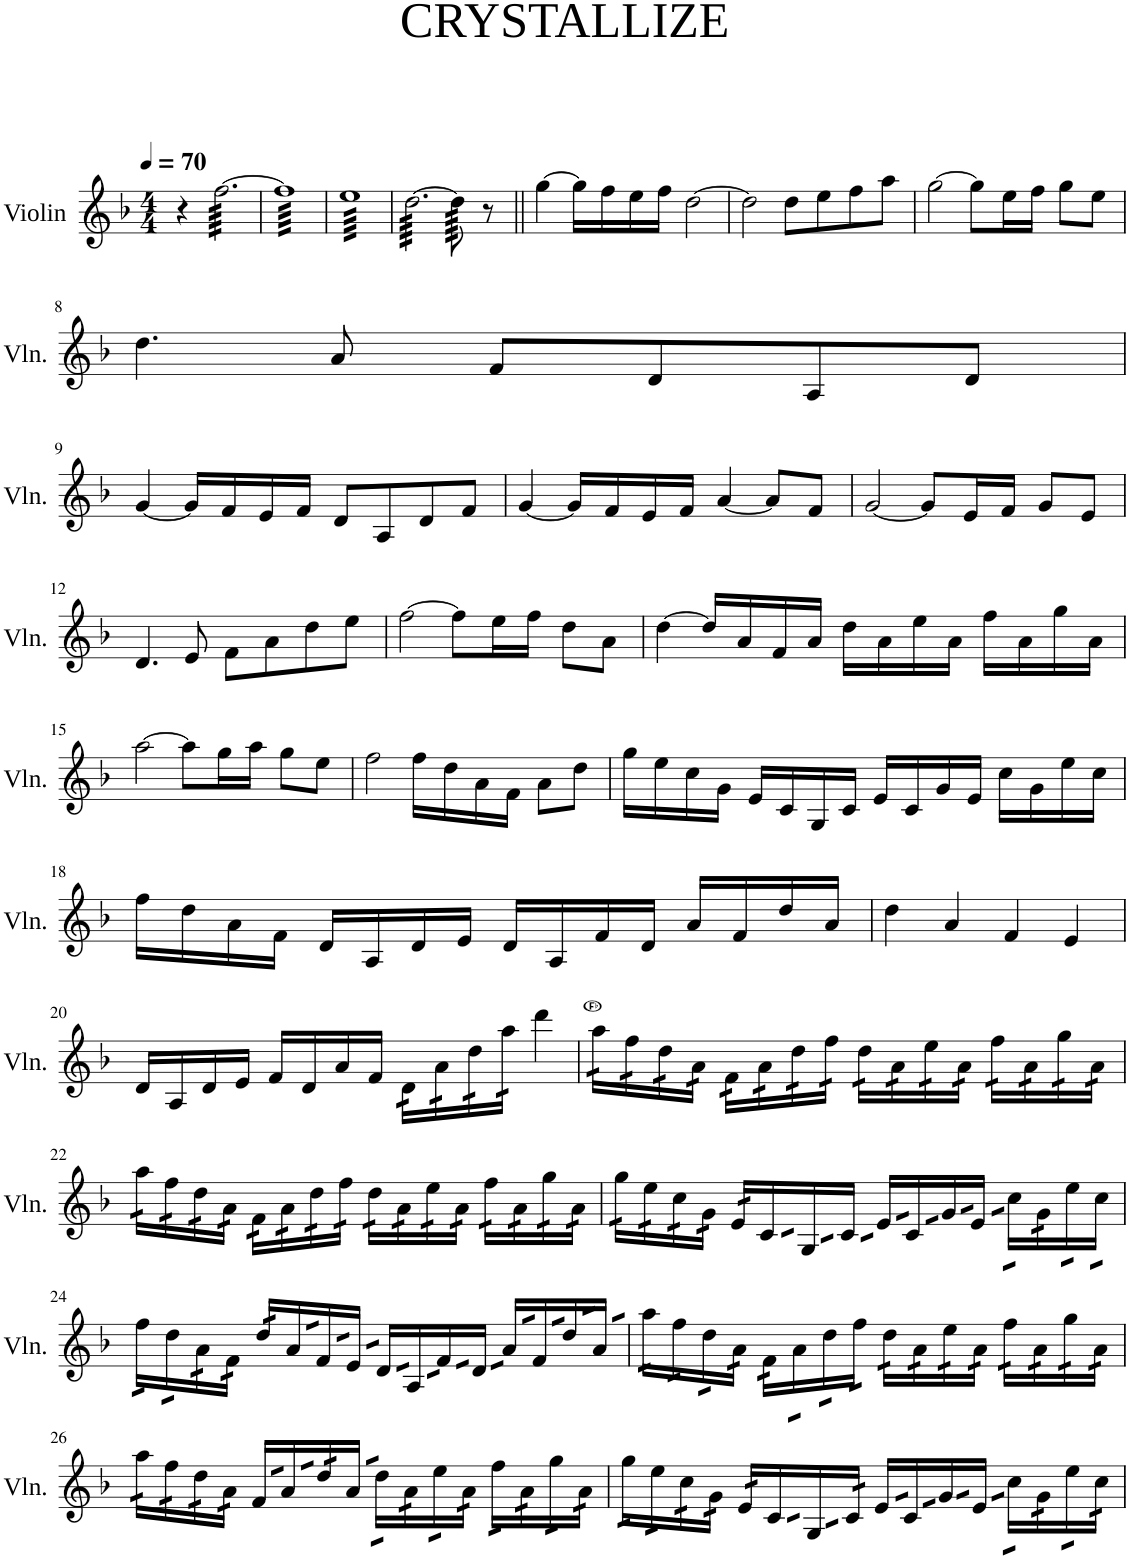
**kern
*part1
*staff1
*I"Violin
*I'Vln.
*clefG2
*k[b-]
*M4/4
*MM70
=1
4r
*tremolo
[64ff\LLLL
64ff\
64ff\
64ff\
64ff\
64ff\
64ff\
64ff\
64ff\
64ff\
64ff\
64ff\
64ff\
64ff\
64ff\
64ff\
64ff\
64ff\
64ff\
64ff\
64ff\
64ff\
64ff\
64ff\
64ff\
64ff\
64ff\
64ff\
64ff\
64ff\
64ff\
64ff\
64ff\
64ff\
64ff\
64ff\
64ff\
64ff\
64ff\
64ff\
64ff\
64ff\
64ff\
64ff\
64ff\
64ff\
64ff\
64ff\JJJJ
=2
64ff]LLLL
64ff
64ff
64ff
64ff
64ff
64ff
64ff
64ff
64ff
64ff
64ff
64ff
64ff
64ff
64ff
64ff
64ff
64ff
64ff
64ff
64ff
64ff
64ff
64ff
64ff
64ff
64ff
64ff
64ff
64ff
64ff
64ff
64ff
64ff
64ff
64ff
64ff
64ff
64ff
64ff
64ff
64ff
64ff
64ff
64ff
64ff
64ff
64ff
64ff
64ff
64ff
64ff
64ff
64ff
64ff
64ff
64ff
64ff
64ff
64ff
64ff
64ff
64ffJJJJ
=3
64eeLLLL
64ee
64ee
64ee
64ee
64ee
64ee
64ee
64ee
64ee
64ee
64ee
64ee
64ee
64ee
64ee
64ee
64ee
64ee
64ee
64ee
64ee
64ee
64ee
64ee
64ee
64ee
64ee
64ee
64ee
64ee
64ee
64ee
64ee
64ee
64ee
64ee
64ee
64ee
64ee
64ee
64ee
64ee
64ee
64ee
64ee
64ee
64ee
64ee
64ee
64ee
64ee
64ee
64ee
64ee
64ee
64ee
64ee
64ee
64ee
64ee
64ee
64ee
64eeJJJJ
=4
[64dd\LLLL
64dd\
64dd\
64dd\
64dd\
64dd\
64dd\
64dd\
64dd\
64dd\
64dd\
64dd\
64dd\
64dd\
64dd\
64dd\
64dd\
64dd\
64dd\
64dd\
64dd\
64dd\
64dd\
64dd\
64dd\
64dd\
64dd\
64dd\
64dd\
64dd\
64dd\
64dd\
64dd\
64dd\
64dd\
64dd\
64dd\
64dd\
64dd\
64dd\
64dd\
64dd\
64dd\
64dd\
64dd\
64dd\
64dd\
64dd\JJJJ
128dd\]
128dd\
128dd\
128dd\
128dd\
128dd\
128dd\
128dd\
128dd\
128dd\
128dd\
128dd\
128dd\
128dd\
128dd\
128dd\
*Xtremolo
8r
=5||
[4gg\
16gg\LL]
16ff\
16ee\
16ff\JJ
[2dd\
=6
2dd\]
8dd\L
8ee\
8ff\
8aa\J
=7
[2gg\
8gg\L]
16ee\L
16ff\JJ
8gg\L
8ee\J
!!LO:LB:g=z
=8
4.dd\
8a/
8f/L
8d/
8A/
8d/J
!!LO:LB:g=z
=9
[4g/
16g/LL]
16f/
16e/
16f/JJ
8d/L
8A/
8d/
8f/J
=10
[4g/
16g/LL]
16f/
16e/
16f/JJ
[4a/
8a/L]
8f/J
=11
[2g/
8g/L]
16e/L
16f/JJ
8g/L
8e/J
!!LO:LB:g=z
=12
4.d/
8e/
8f\L
8a\
8dd\
8ee\J
=13
[2ff\
8ff\L]
16ee\L
16ff\JJ
8dd\L
8a\J
=14
[4dd\
16dd/LL]
16a/
16f/
16a/JJ
16dd\LL
16a\
16ee\
16a\JJ
16ff\LL
16a\
16gg\
16a\JJ
!!LO:LB:g=z
=15
[2aa\
8aa\L]
16gg\L
16aa\JJ
8gg\L
8ee\J
=16
2ff\
16ff\LL
16dd\
16a\
16f\JJ
8a\L
8dd\J
=17
16gg\LL
16ee\
16cc\
16g\JJ
16e/LL
16c/
16G/
16c/JJ
16e/LL
16c/
16g/
16e/JJ
16cc\LL
16g\
16ee\
16cc\JJ
!!LO:LB:g=z
=18
16ff\LL
16dd\
16a\
16f\JJ
16d/LL
16A/
16d/
16e/JJ
16d/LL
16A/
16f/
16d/JJ
16a/LL
16f/
16dd/
16a/JJ
=19
4dd\
4a/
4f/
4e/
!!LO:LB:g=z
=20
16d/LL
16A/
16d/
16e/JJ
16f/LL
16d/
16a/
16f/JJ
*tremolo
32d\LLL
32d\
32a\
32a\
32dd\
32dd\
32aa\
32aa\JJJ
*Xtremolo
4ddd\
=21
*tremolo
32aa\LLL
32aa\
32ff\
32ff\
32dd\
32dd\
32a\
32a\JJJ
32f\LLL
32f\
32a\
32a\
32dd\
32dd\
32ff\
32ff\JJJ
32dd\LLL
32dd\
32a\
32a\
32ee\
32ee\
32a\
32a\JJJ
32ff\LLL
32ff\
32a\
32a\
32gg\
32gg\
32a\
32a\JJJ
!!LO:LB:g=z
=22
32aa\LLL
32aa\
32ff\
32ff\
32dd\
32dd\
32a\
32a\JJJ
32f\LLL
32f\
32a\
32a\
32dd\
32dd\
32ff\
32ff\JJJ
32dd\LLL
32dd\
32a\
32a\
32ee\
32ee\
32a\
32a\JJJ
32ff\LLL
32ff\
32a\
32a\
32gg\
32gg\
32a\
32a\JJJ
=23
32gg\LLL
32gg\
32ee\
32ee\
32cc\
32cc\
32g\
32g\JJJ
32e/LLL
32e/
32c/
32c/
32G/
32G/
32c/
32c/JJJ
32e/LLL
32e/
32c/
32c/
32g/
32g/
32e/
32e/JJJ
32cc\LLL
32cc\
32g\
32g\
32ee\
32ee\
32cc\
32cc\JJJ
!!LO:LB:g=z
=24
32ff\LLL
32ff\
32dd\
32dd\
32a\
32a\
32f\
32f\JJJ
32dd/LLL
32dd/
32a/
32a/
32f/
32f/
32e/
32e/JJJ
32d/LLL
32d/
32A/
32A/
32f/
32f/
32d/
32d/JJJ
32a/LLL
32a/
32f/
32f/
32dd/
32dd/
32a/
32a/JJJ
=25
32aa\LLL
32aa\
32ff\
32ff\
32dd\
32dd\
32a\
32a\JJJ
32f\LLL
32f\
32a\
32a\
32dd\
32dd\
32ff\
32ff\JJJ
32dd\LLL
32dd\
32a\
32a\
32ee\
32ee\
32a\
32a\JJJ
32ff\LLL
32ff\
32a\
32a\
32gg\
32gg\
32a\
32a\JJJ
!!LO:LB:g=z
=26
32aa\LLL
32aa\
32ff\
32ff\
32dd\
32dd\
32a\
32a\JJJ
32f/LLL
32f/
32a/
32a/
32dd/
32dd/
32a/
32a/JJJ
32dd\LLL
32dd\
32a\
32a\
32ee\
32ee\
32a\
32a\JJJ
32ff\LLL
32ff\
32a\
32a\
32gg\
32gg\
32a\
32a\JJJ
=27
32gg\LLL
32gg\
32ee\
32ee\
32cc\
32cc\
32g\
32g\JJJ
32e/LLL
32e/
32c/
32c/
32G/
32G/
32c/
32c/JJJ
32e/LLL
32e/
32c/
32c/
32g/
32g/
32e/
32e/JJJ
32cc\LLL
32cc\
32g\
32g\
32ee\
32ee\
32cc\
32cc\JJJ
*Xtremolo
=
*-
